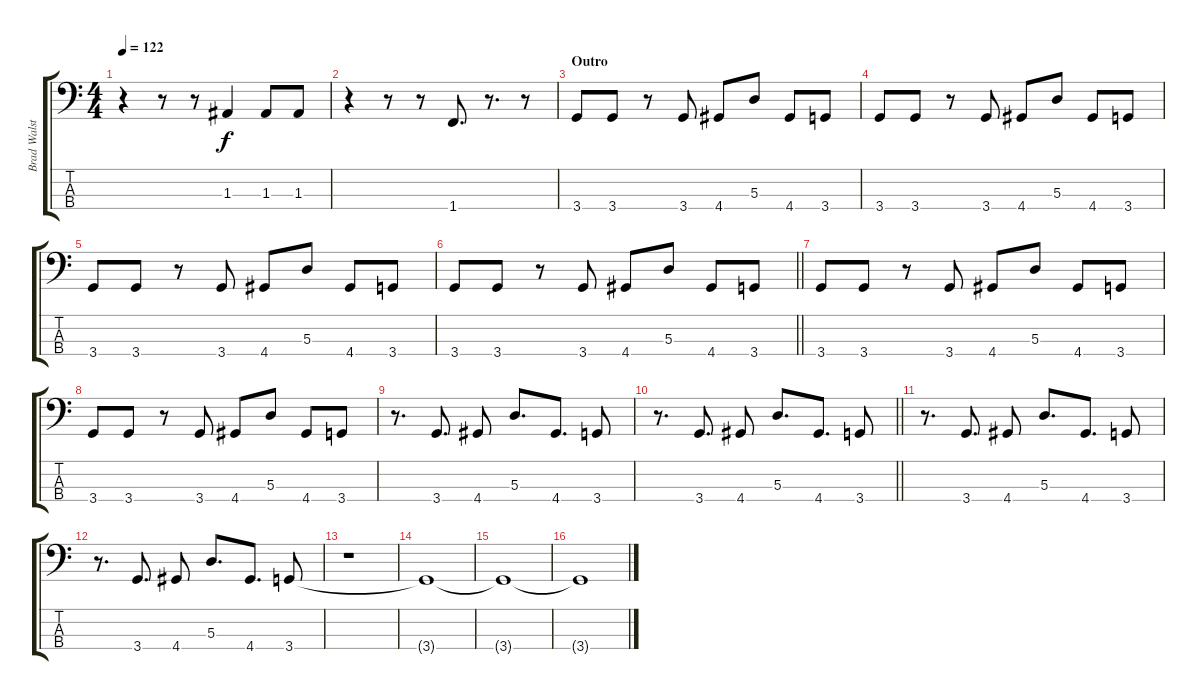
\track ("Brad Walst" "Brad Walst") {instrument electricbasspick}
\staff {score tabs}
\tuning (G2 D2 A1 E1) {hide}
\ts (4 4)
\tempo 122
\clef f4
\ks c
r.4{dy f} r.8 r.8 1.3.4 1.3.8 1.3.8 |
r.4 r.8 r.8 1.4.8{d} r.8{d} r.8 |
\section ("" "Outro")
3.4.8 3.4.8 r.8 3.4.8 4.4.8 5.3.8 4.4.8 3.4.8 |
3.4.8 3.4.8 r.8 3.4.8 4.4.8 5.3.8 4.4.8 3.4.8 |
3.4.8 3.4.8 r.8 3.4.8 4.4.8 5.3.8 4.4.8 3.4.8 |
\barLineRight lightlight
3.4.8 3.4.8 r.8 3.4.8 4.4.8 5.3.8 4.4.8 3.4.8 |
3.4.8 3.4.8 r.8 3.4.8 4.4.8 5.3.8 4.4.8 3.4.8 |
3.4.8 3.4.8 r.8 3.4.8 4.4.8 5.3.8 4.4.8 3.4.8 |
r.8{d} 3.4.8{d} 4.4.8 5.3.8{d} 4.4.8{d} 3.4.8 |
\barLineRight lightlight
r.8{d} 3.4.8{d} 4.4.8 5.3.8{d} 4.4.8{d} 3.4.8 |
r.8{d} 3.4.8{d} 4.4.8 5.3.8{d} 4.4.8{d} 3.4.8 |
r.8{d} 3.4.8{d} 4.4.8 5.3.8{d} 4.4.8{d} 3.4.8 |
r.1{volume 13} |
3.4{t}.1 |
3.4{t}.1 |
3.4{t}.1
